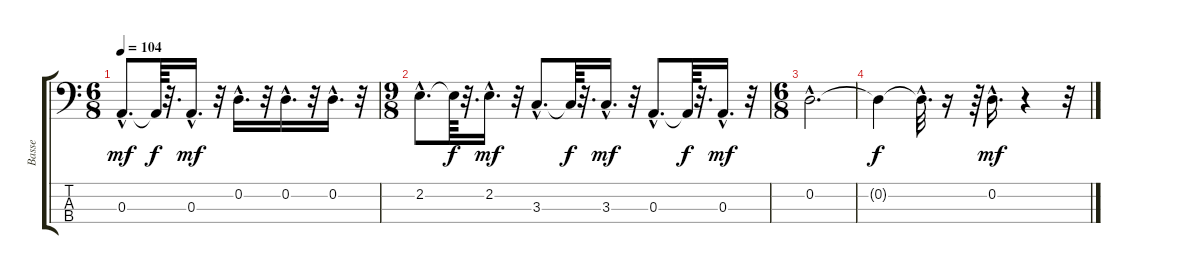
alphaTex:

\track ("Basse" "Basse") {instrument acousticbass}
\staff {score tabs}
\tuning (G2 D2 A1 E1) {hide}
\ts (6 8)
\tempo 104
\clef f4
\ks c
0.3{hac}.8{d dy mf} 0.3{t}.64{dy f} r.32{d} 0.3{hac}.16{d dy mf} r.32 0.2{hac}.16{d} r.32 0.2{hac}.16{d} r.32 0.2{hac}.16{d} r.32 |
\ts (9 8)
2.2{hac}.8{d} 2.2{t}.64{dy f} r.32{d} 2.2{hac}.16{d dy mf} r.32 3.3{hac}.8{d} 3.3{t}.64{dy f} r.32{d} 3.3{hac}.16{d dy mf} r.32 0.3{hac}.8{d} 0.3{t}.64{dy f} r.32{d} 0.3{hac}.16{d dy mf} r.32 |
\ts (6 8)
0.2{hac}.2{d} |
0.2{t}.4{dy f} 0.2{hac t}.32{d} r.16 r.64 0.2{hac}.16{d dy mf} r.4 r.32
